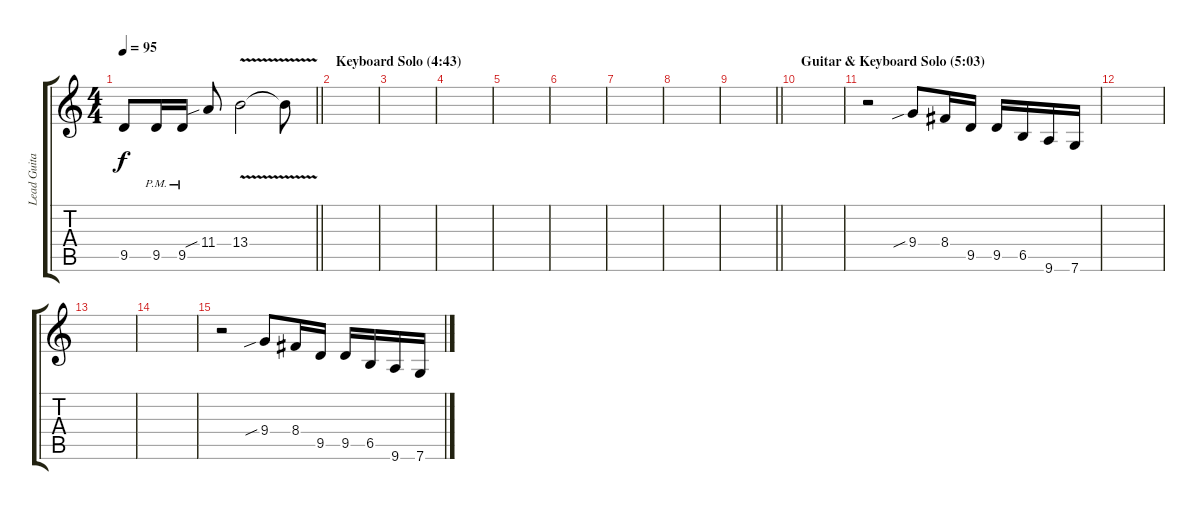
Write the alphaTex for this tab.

\track ("Lead Guitar" "Lead Guita") {instrument distortionguitar}
\staff {score tabs}
\tuning (C4 G3 Eb3 Bb2 F2 C2) {hide}
\ts (4 4)
\tempo 95
\clef g2
\barLineRight lightlight
\ks c
9.5.8{dy f} 9.5{pm}.16 9.5{pm}.16 11.4{sib}.8 13.4{v}.2 13.4{t}.8 |
\section ("" "Keyboard Solo (4:43)")
|
|
|
|
|
|
|
\barLineRight lightlight
|
\section ("" "Guitar & Keyboard Solo (5:03)")
|
r.2 9.4{sib}.8 8.4.16 9.5.16 9.5.16 6.5.16 9.6.16 7.6.16 |
|
|
|
r.2 9.4{sib}.8 8.4.16 9.5.16 9.5.16 6.5.16 9.6.16 7.6.16
